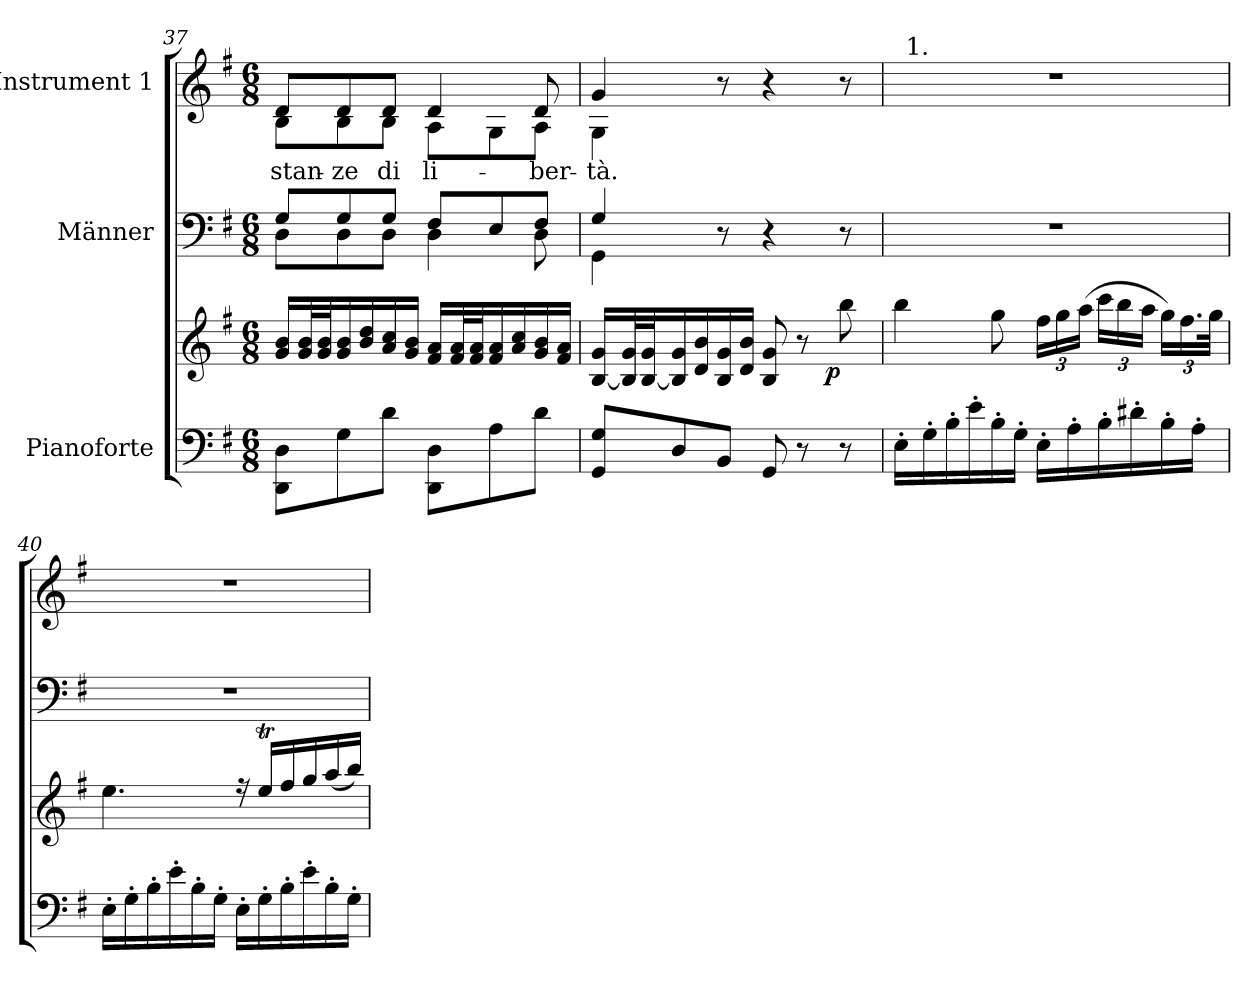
**kern	**kern	**dynam	**kern	**kern	**text
*part3	*part3	*part3	*part2	*part1	*part1
*staff4	*staff3	*staff3/4	*staff2	*staff1	*staff1
*I"Pianoforte	*	*	*I"Männer	*I"Instrument 1	*
*clefF4	*clefG2	*	*clefF4	*clefG2	*
*k[f#]	*k[f#]	*	*k[f#]	*k[f#]	*
*G:	*G:	*	*G:	*G:	*
*M6/8	*M6/8	*	*M6/8	*M6/8	*
=37	=37	=37	=37	=37	=37
*	*	*	*^	*	*
!	!	!	!	!	!	!LO:LY:b
*	*	*	*	*	*^	*
8DD\ 8D\L	16g/ 16b/LL	.	8G/L	8D\L	8d/L	8B\L	stan-
.	32g/ 32b/L	.	.	.	.	.	.
.	32g/ 32b/J	.	.	.	.	.	.
!	!	!	!	!	!	!	!LO:LY:b
8G\	16g/ 16b/	.	8G/	8D\	8d/	8B\	-ze
.	16b/ 16dd/	.	.	.	.	.	.
!	!	!	!	!	!	!	!LO:LY:b
8d\J	16a/ 16cc/	.	8G/J	8D\J	8d/J	8B\J	di
.	16g/ 16b/JJ	.	.	.	.	.	.
!	!	!	!	!	!	!	!LO:LY:b
8DD\ 8D\L	16f#/ 16a/LL	.	8F#/L	4D\	4d/	8A\L	li-
.	32f#/ 32a/L	.	.	.	.	.	.
.	32f#/ 32a/J	.	.	.	.	.	.
8A\	16f#/ 16a/	.	8E/	.	.	8G\	.
.	16a/ 16cc/	.	.	.	.	.	.
!	!	!	!	!	!	!	!LO:LY:b
8d\J	16g/ 16b/	.	8F#/J	8D\	8d/	8A\J	-ber-
.	16f#/ 16a/JJ	.	.	.	.	.	.
=38	=38	=38	=38	=38	=38	=38	=38
!	!	!	!	!	!	!	!LO:LY:b
*	*^	*	*	*	*	*	*
8GG/ 8G/L	[16B/ 16g/LL	2ryy	.	4G/	4GG\	4g/	4G\	-tà.
.	32B/] 32g/L	.	.	.	.	.	.	.
.	[32B/ 32g/J	.	.	.	.	.	.	.
8D/	16B/] 16g/	.	.	.	.	.	.	.
.	16d/ 16b/	.	.	.	.	.	.	.
8BB/J	16B/ 16g/	.	.	8r	2ryy	8r	2ryy	.
.	16d/ 16b/JJ	.	.	.	.	.	.	.
8GG/	8B/ 8g/	.	.	4r	.	4r	.	.
8r	8r	16.ryy	.	.	.	.	.	.
!	!	!	!LO:DY:b	!	!	!	!	!
.	.	8ryy	p	.	.	.	.	.
8r	8bb\	.	.	8r	.	8r	.	.
.	.	32ryy	.	.	.	.	.	.
*	*v	*v	*	*	*	*	*	*
*	*	*	*v	*v	*	*	*
!!LO:LB:g=z	!!
=39	=39	=39	=39	=39	=39	=39
16E'\LL	4bb\	.	2.r	2.r	48ryy	.
!	!	!	!	!	!LO:TX:a:t=1.	!
.	.	.	.	.	3%2ryy	.
16G'\	.	.	.	.	.	.
16B'\	.	.	.	.	.	.
16e'\	.	.	.	.	.	.
16B'\	8gg\	.	.	.	.	.
16G'\JJ	.	.	.	.	.	.
*	*Xbrackettup	*	*	*	*	*
16E'\LL	24ff#\LL	.	.	.	.	.
.	24gg\	.	.	.	.	.
16A'\	.	.	.	.	.	.
.	(>24aa\JJ	.	.	.	.	.
16B'\	24ccc\LL	.	.	.	.	.
.	24bb\	.	.	.	.	.
16d#X'\	.	.	.	.	.	.
.	24aa\JJ	.	.	.	.	.
16B'\	24gg\LL)	.	.	.	.	.
.	24.ff#\	.	.	.	.	.
16A'\JJ	.	.	.	.	24.ryy	.
.	48gg\JJk	.	.	.	.	.
*	*	*	*	*v	*v	*
=40	=40	=40	=40	=40	=40
16E'\LL	4.ee\	.	2.r	2.r	.
16G'\	.	.	.	.	.
16B'\	.	.	.	.	.
16e'\	.	.	.	.	.
16B'\	.	.	.	.	.
16G'\JJ	.	.	.	.	.
16E'\LL	16rff	.	.	.	.
16G'\	16eeT/LL	.	.	.	.
16B'\	16ff#/	.	.	.	.
16e'\	16gg/	.	.	.	.
16B'\	(>16aa/	.	.	.	.
16G'\JJ	16bb/JJ)	.	.	.	.
=	=	=	=	=	=
*-	*-	*-	*-	*-	*-
